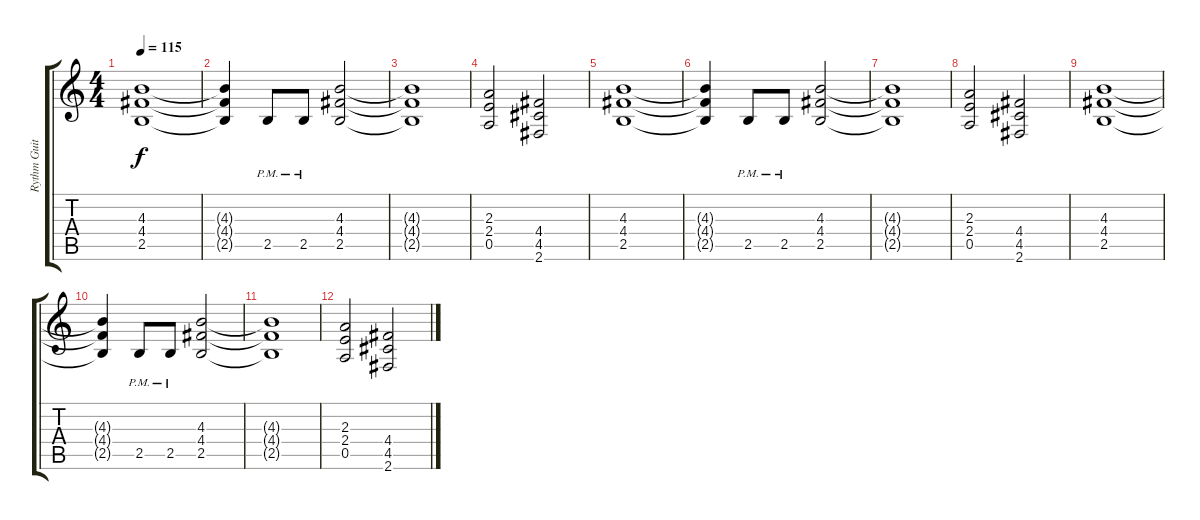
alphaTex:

\track ("Rythm Guitar" "Rythm Guit") {instrument distortionguitar}
\staff {score tabs}
\tuning (E4 B3 G3 D3 A2 E2) {hide}
\ts (4 4)
\tempo 115
\clef g2
\ks c
(4.3 4.4 2.5).1{dy f} |
(4.3{t} 4.4{t} 2.5{t}).4 2.5{pm}.8 2.5{pm}.8 (4.3 4.4 2.5).2 |
(4.3{t} 4.4{t} 2.5{t}).1 |
(2.3 2.4 0.5).2 (4.4 4.5 2.6).2 |
(4.3 4.4 2.5).1 |
(4.3{t} 4.4{t} 2.5{t}).4 2.5{pm}.8 2.5{pm}.8 (4.3 4.4 2.5).2 |
(4.3{t} 4.4{t} 2.5{t}).1 |
(2.3 2.4 0.5).2 (4.4 4.5 2.6).2 |
(4.3 4.4 2.5).1 |
(4.3{t} 4.4{t} 2.5{t}).4 2.5{pm}.8 2.5{pm}.8 (4.3 4.4 2.5).2 |
(4.3{t} 4.4{t} 2.5{t}).1 |
(2.3 2.4 0.5).2 (4.4 4.5 2.6).2
